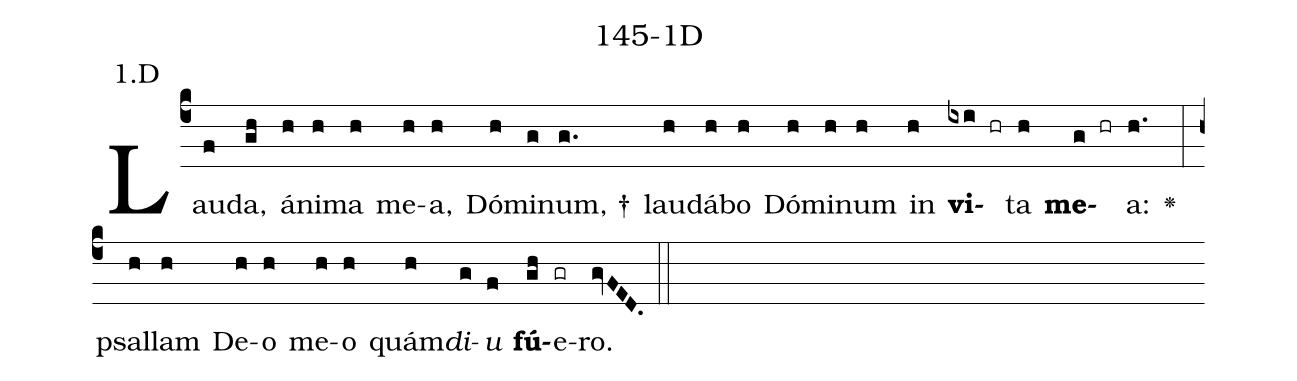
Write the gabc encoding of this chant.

name: 145-1D;
annotation: 1.D;
%%
(c4)Lau(f)da,(gh) á(h)ni(h)ma(h) me(h)a,(h) Dó(h)mi(g)num, †(g.) lau(h)dá(h)bo(h) Dó(h)mi(h)num(h) in(h) <b>vi</b>(ixi hr)ta(h) <b>me</b>(g hr)a:(h.) <v>\greheightstar</v>(:) psal(h)lam(h) De(h)o(h) me(h)o(h) quám(h)<i>di</i>(g)<i>u</i>(f) <b>fú</b>(gh)e(gr)ro.(gvFED.) (::)


%E(h) u(h) o(g) u(f) a(gh) e.(gvFED.) (::)
